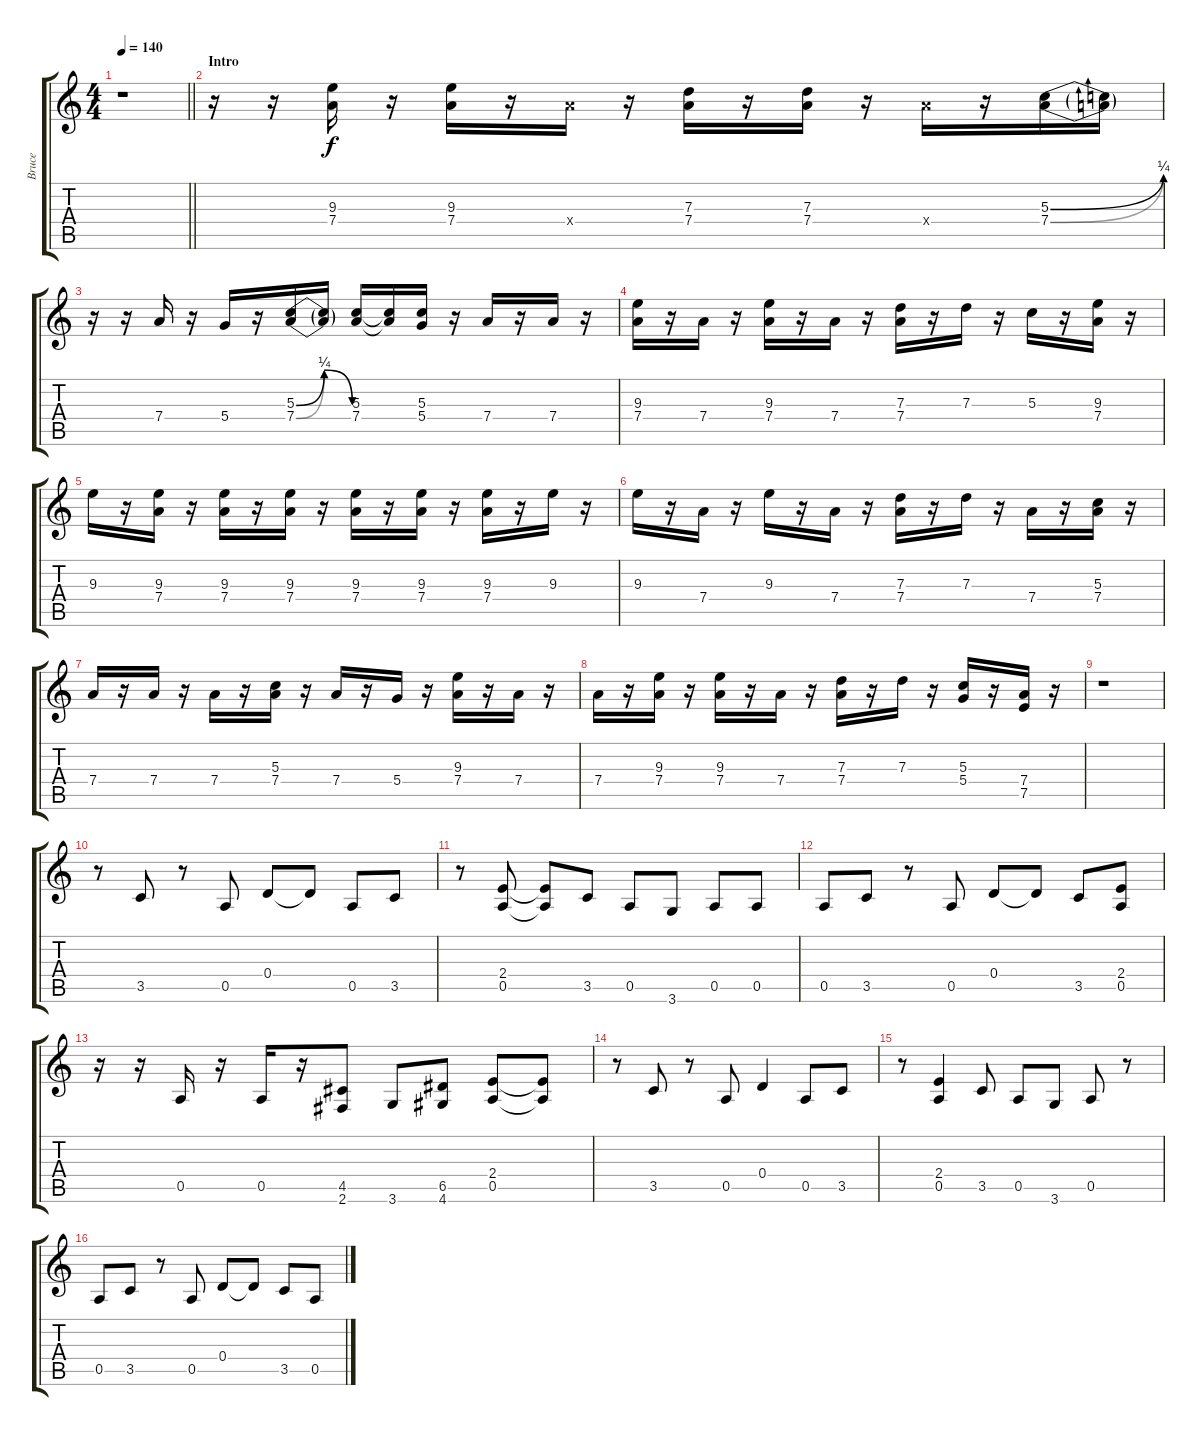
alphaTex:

\track ("Bruce" "Bruce") {instrument electricguitarjazz}
\staff {score tabs}
\tuning (E4 B3 G3 D3 A2 E2) {hide}
\ts (4 4)
\tempo 140
\clef g2
\barLineRight lightlight
\ks c
r.1{dy f instrument electricguitarjazz} |
\section ("" "Intro")
r.16 r.16 (9.3 7.4).16 r.16 (9.3 7.4).16 r.16 7.4{x}.16 r.16 (7.3 7.4).16 r.16 (7.3 7.4).16 r.16 7.4{x}.16 r.16 (5.3{be (bend 0 0 60 1)} 7.4{be (bend 0 0 60 1)}).16 (5.3{t} 7.4{t}).16 |
r.16 r.16 7.4.16 r.16 5.4.16 r.16 (5.3{be (bendrelease 0 0 30 1 30 1 60 0)} 7.4{be (bendrelease 0 0 30 1 30 1 60 0)}).16 (5.3{t} 7.4{t}).16 (5.3 7.4).16 (5.3{t} 7.4{t}).16 (5.3 5.4).16 r.16 7.4.16 r.16 7.4.16 r.16 |
(9.3 7.4).16 r.16 7.4.16 r.16 (9.3 7.4).16 r.16 7.4.16 r.16 (7.3 7.4).16 r.16 7.3.16 r.16 5.3.16 r.16 (9.3 7.4).16 r.16 |
9.3.16 r.16 (9.3 7.4).16 r.16 (9.3 7.4).16 r.16 (9.3 7.4).16 r.16 (9.3 7.4).16 r.16 (9.3 7.4).16 r.16 (9.3 7.4).16 r.16 9.3.16 r.16 |
9.3.16 r.16 7.4.16 r.16 9.3.16 r.16 7.4.16 r.16 (7.3 7.4).16 r.16 7.3.16 r.16 7.4.16 r.16 (5.3 7.4).16 r.16 |
7.4.16 r.16 7.4.16 r.16 7.4.16 r.16 (5.3 7.4).16 r.16 7.4.16 r.16 5.4.16 r.16 (9.3 7.4).16 r.16 7.4.16 r.16 |
7.4.16 r.16 (9.3 7.4).16 r.16 (9.3 7.4).16 r.16 7.4.16 r.16 (7.3 7.4).16 r.16 7.3.16 r.16 (5.3 5.4).16 r.16 (7.4 7.5).16 r.16 |
r.1 |
r.8 3.5.8 r.8 0.5.8 0.4.8 0.4{t}.8 0.5.8 3.5.8 |
r.8 (2.4 0.5).8 (2.4{t} 0.5{t}).8 3.5.8 0.5.8 3.6.8 0.5.8 0.5.8 |
0.5.8 3.5.8 r.8 0.5.8 0.4.8 0.4{t}.8 3.5.8 (2.4 0.5).8 |
r.16 r.16 0.5.16 r.16 0.5.16 r.16 (4.5 2.6).8 3.6.8 (6.5 4.6).8 (2.4 0.5).8 (2.4{t} 0.5{t}).8 |
r.8 3.5.8 r.8 0.5.8 0.4.4 0.5.8 3.5.8 |
r.8 (2.4 0.5).4 3.5.8 0.5.8 3.6.8 0.5.8 r.8 |
0.5.8 3.5.8 r.8 0.5.8 0.4.8 0.4{t}.8 3.5.8 0.5.8
